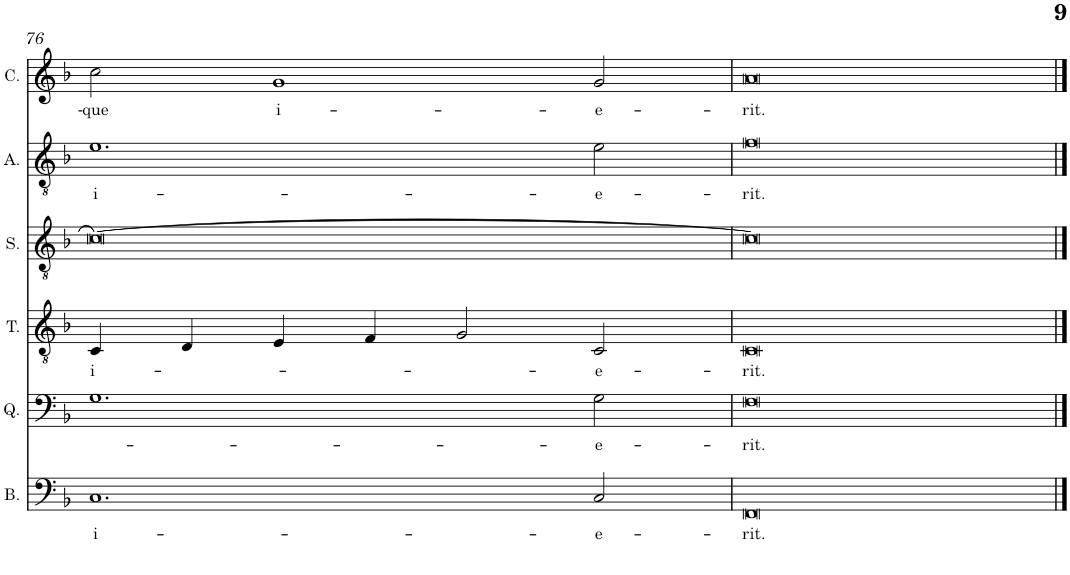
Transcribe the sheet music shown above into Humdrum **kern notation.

**kern	**text	**kern	**text	**kern	**text	**kern	**kern	**text	**kern	**text
*part6	*part6	*part5	*part5	*part4	*part4	*part3	*part2	*part2	*part1	*part1
*staff6	*staff6	*staff5	*staff5	*staff4	*staff4	*staff3	*staff2	*staff2	*staff1	*staff1
*I"Bassus	*	*I"Quintus	*	*I"Tenor	*	*I"Sextus	*I"Altus	*	*I"Cantus	*
*I'B.	*	*I'Q.	*	*I'T.	*	*I'S.	*I'A.	*	*I'C.	*
!!LO:PB:g=z
*clefF4	*	*clefF4	*	*clefGv2	*	*clefGv2	*clefGv2	*	*clefG2	*
*k[b-]	*	*k[b-]	*	*k[b-]	*	*k[b-]	*k[b-]	*	*k[b-]	*
*M4/2	*	*M4/2	*	*M4/2	*	*M4/2	*M4/2	*	*M4/2	*
=76	=76	=76	=76	=76	=76	=76	=76	=76	=76	=76
!	!LO:LY:b	!	!	!	!LO:LY:b	!	!	!LO:LY:b	!	!LO:LY:b
1.C	i-	1.G	.	4C/	i-	0c_	1.e	i-	2cc\	-que
.	.	.	.	4D/	.	.	.	.	.	.
!	!	!	!	!	!	!	!	!	!	!LO:LY:b
.	.	.	.	4E/	.	.	.	.	1g	i-
.	.	.	.	4F/	.	.	.	.	.	.
.	.	.	.	2G/	.	.	.	.	.	.
!	!LO:LY:b	!	!LO:LY:b	!	!LO:LY:b	!	!	!LO:LY:b	!	!LO:LY:b
2C/	-e-	2G\	-e-	2C/	-e-	.	2e\	-e-	2g/	-e-
=77	=77	=77	=77	=77	=77	=77	=77	=77	=77	=77
!	!LO:LY:b	!	!LO:LY:b	!	!LO:LY:b	!	!	!LO:LY:b	!	!LO:LY:b
0FF	-rit.	0F	-rit.	0C	-rit.	0c]	0f	-rit.	0a	-rit.
==	==	==	==	==	==	==	==	==	==	==
*-	*-	*-	*-	*-	*-	*-	*-	*-	*-	*-
